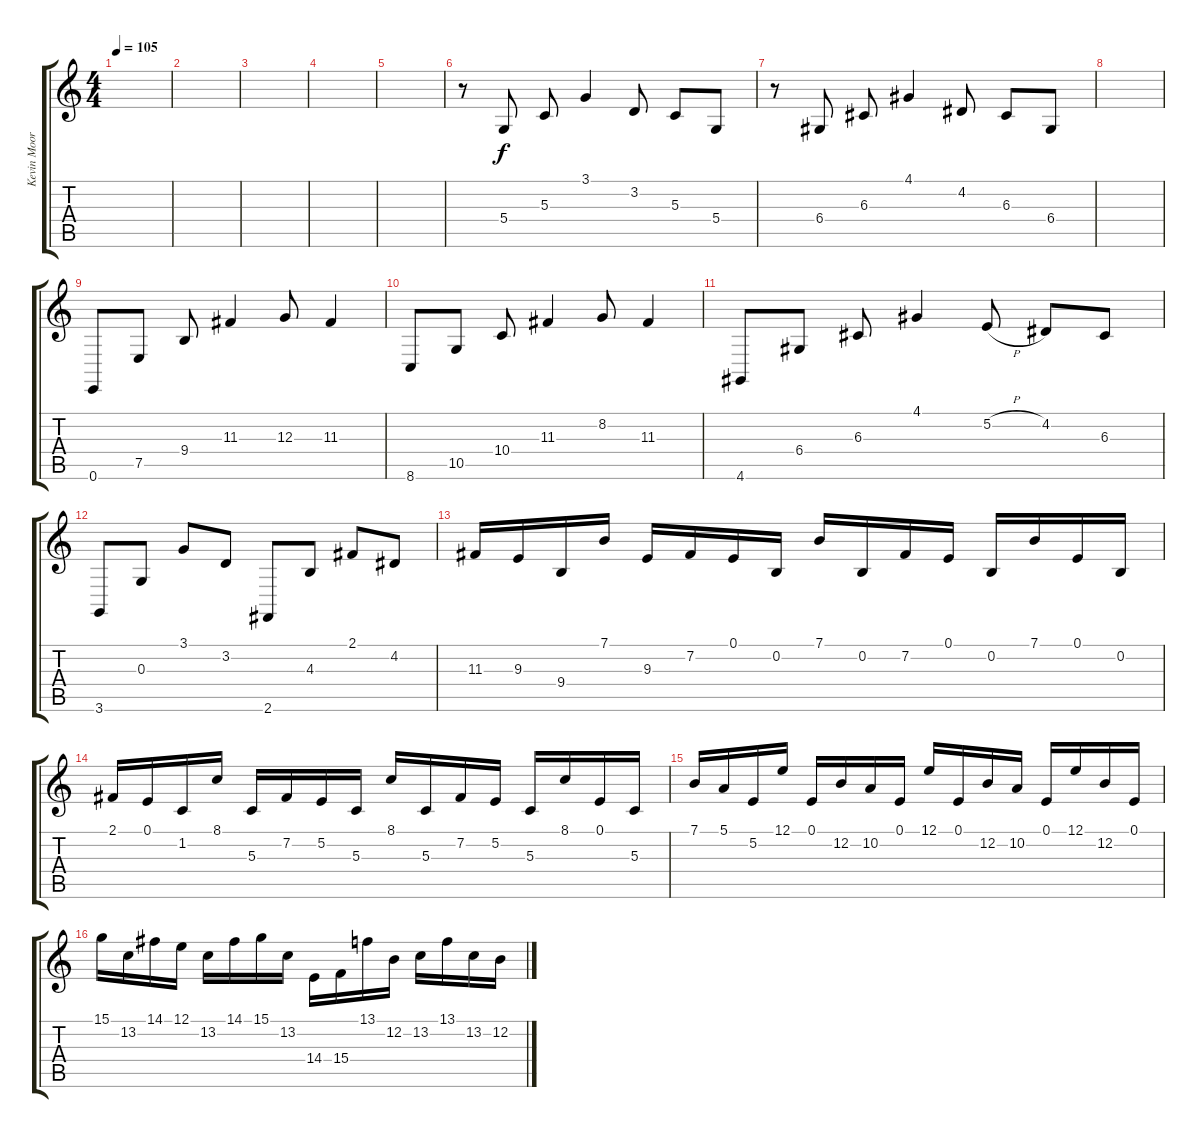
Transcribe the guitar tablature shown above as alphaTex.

\track ("Kevin Moore" "Kevin Moor") {instrument lead2sawtooth}
\staff {score tabs}
\tuning (E4 B3 G3 D3 A2 E2) {hide}
\ts (4 4)
\tempo 105
\clef g2
\ks c
|
|
|
|
|
r.8{volume 11 instrument lead2sawtooth} 5.4.8 5.3.8 3.1.4 3.2.8 5.3.8 5.4.8 |
r.8 6.4.8 6.3.8 4.1.4 4.2.8 6.3.8 6.4.8 |
|
0.6.8 7.5.8 9.4.8 11.3.4 12.3.8 11.3.4 |
8.6.8 10.5.8 10.4.8 11.3.4 8.2.8 11.3.4 |
4.6.8 6.4.8 6.3.8 4.1.4 5.2{h}.8 4.2.8 6.3.8 |
3.6.8 0.3.8 3.1.8 3.2.8 2.6.8 4.3.8 2.1.8 4.2.8 |
11.3.16{volume 12 instrument lead2sawtooth} 9.3.16 9.4.16 7.1.16 9.3.16 7.2.16 0.1.16 0.2.16 7.1.16 0.2.16 7.2.16 0.1.16 0.2.16 7.1.16 0.1.16 0.2.16 |
2.1.16 0.1.16 1.2.16 8.1.16 5.3.16 7.2.16 5.2.16 5.3.16 8.1.16 5.3.16 7.2.16 5.2.16 5.3.16 8.1.16 0.1.16 5.3.16 |
7.1.16 5.1.16 5.2.16 12.1.16 0.1.16 12.2.16 10.2.16 0.1.16 12.1.16 0.1.16 12.2.16 10.2.16 0.1.16 12.1.16 12.2.16 0.1.16 |
15.1.16 13.2.16 14.1.16 12.1.16 13.2.16 14.1.16 15.1.16 13.2.16 14.4.16 15.4.16 13.1.16 12.2.16 13.2.16 13.1.16 13.2.16 12.2.16
